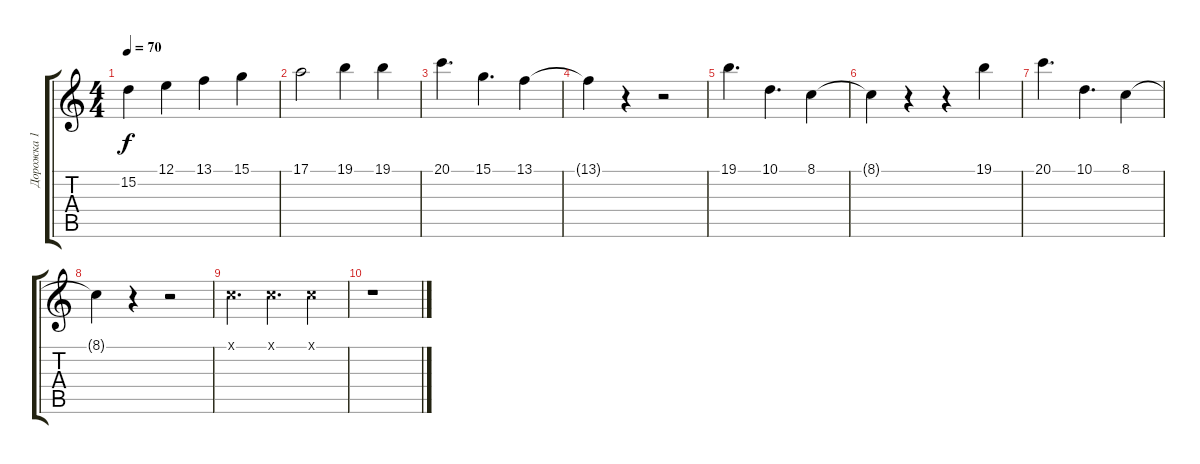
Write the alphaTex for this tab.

\track ("Дорожка 1" "Дорожка 1") {instrument electricgrandpiano}
\staff {score tabs}
\tuning (E4 B3 G3 D3 A2 E2) {hide}
\ts (4 4)
\tempo 70
\clef g2
\ks c
15.2.4{dy f} 12.1.4 13.1.4 15.1.4 |
17.1.2 19.1.4 19.1.4 |
20.1.4{d} 15.1.4{d} 13.1.4 |
13.1{t}.4 r.4 r.2 |
19.1.4{d} 10.1.4{d} 8.1.4 |
8.1{t}.4 r.4 r.4 19.1.4 |
20.1.4{d} 10.1.4{d} 8.1.4 |
8.1{t}.4 r.4 r.2 |
8.1{x}.4{d} 8.1{x}.4{d} 8.1{x}.4 |
r.1
